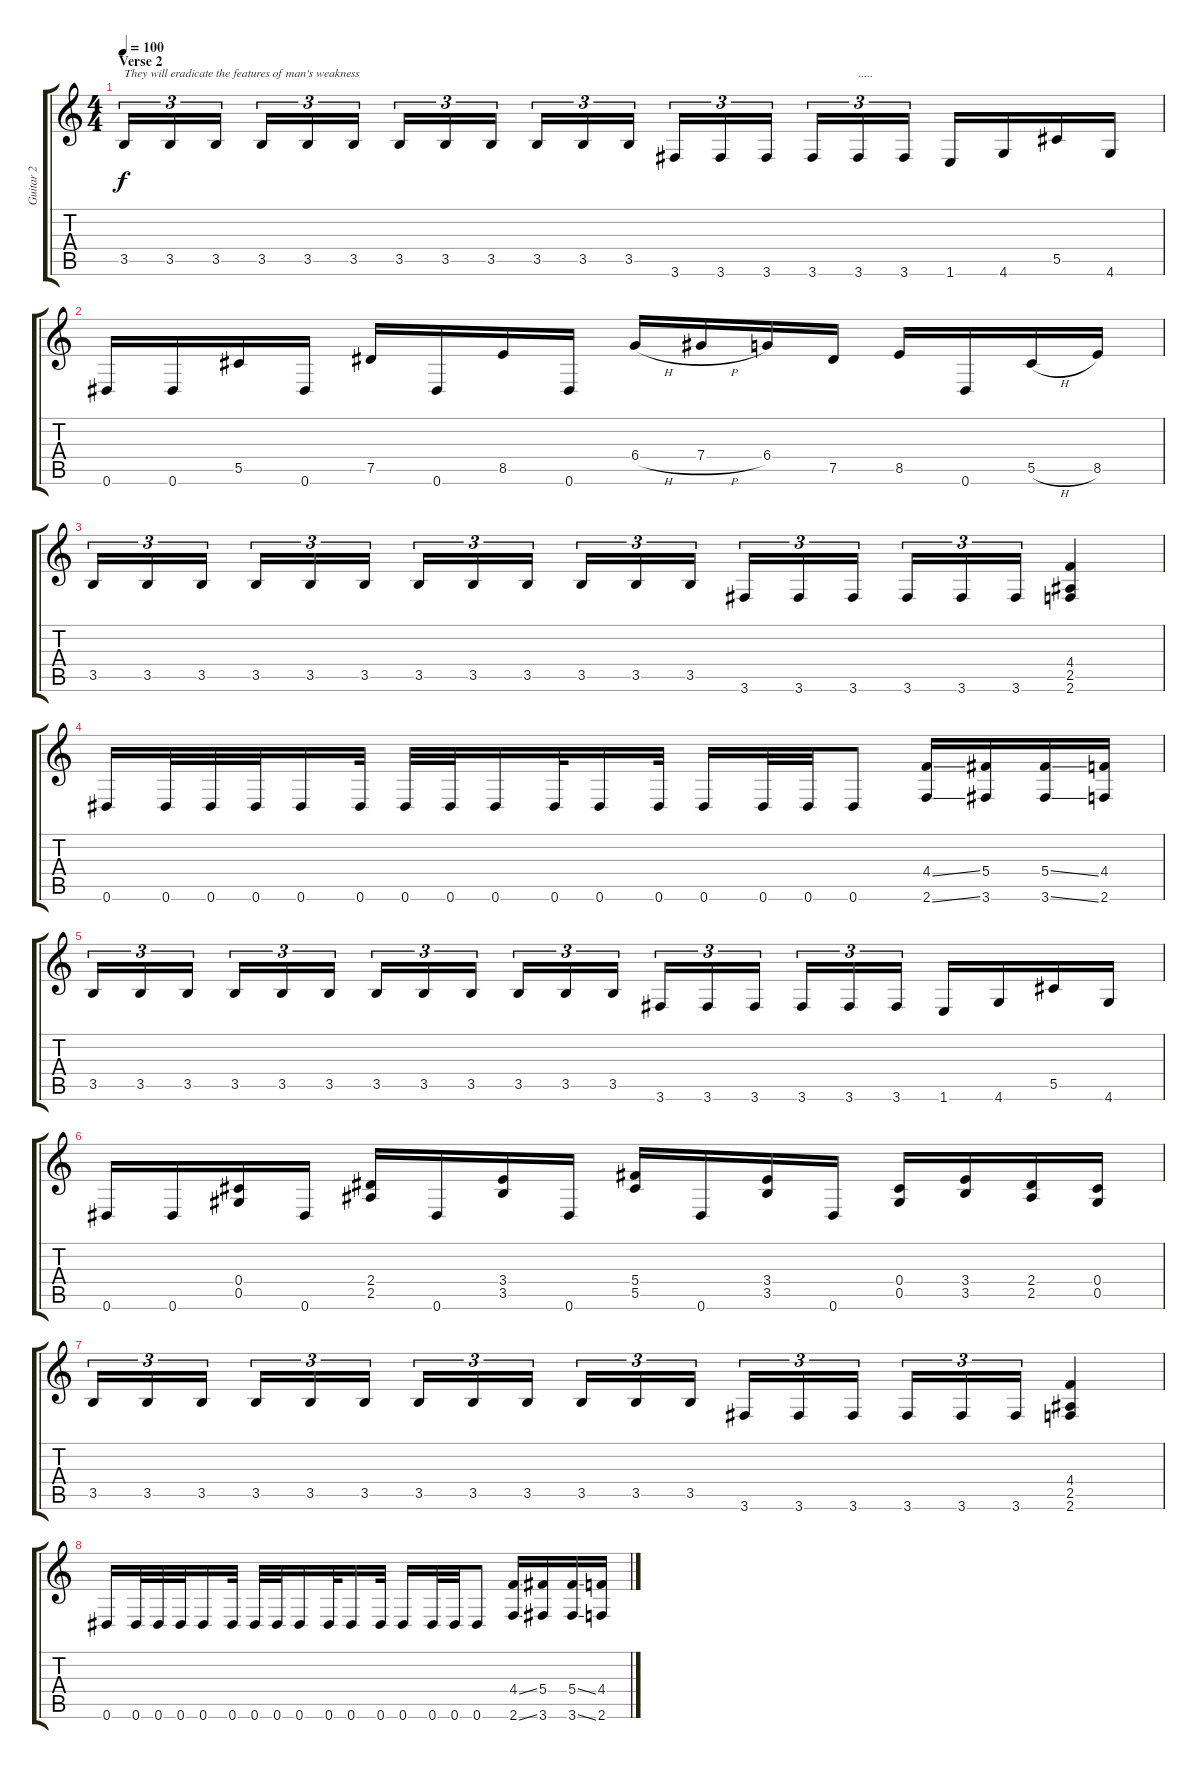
\track ("Guitar 2" "Guitar 2") {instrument distortionguitar}
\staff {score tabs}
\tuning (Eb4 Bb3 Gb3 Db3 Ab2 Eb2) {hide}
\ts (4 4)
\section ("" "Verse 2")
\tempo 100
\clef g2
\ks c
3.5.16{tu (3 2) txt "They will eradicate the features of man's weakness" dy f} 3.5.16{tu (3 2)} 3.5.16{tu (3 2)} 3.5.16{tu (3 2)} 3.5.16{tu (3 2)} 3.5.16{tu (3 2)} 3.5.16{tu (3 2)} 3.5.16{tu (3 2)} 3.5.16{tu (3 2)} 3.5.16{tu (3 2)} 3.5.16{tu (3 2)} 3.5.16{tu (3 2)} 3.6.16{tu (3 2)} 3.6.16{tu (3 2)} 3.6.16{tu (3 2)} 3.6.16{tu (3 2)} 3.6.16{tu (3 2) txt "....."} 3.6.16{tu (3 2)} 1.6.16 4.6.16 5.5.16 4.6.16 |
0.6.16 0.6.16 5.5.16 0.6.16 7.5.16 0.6.16 8.5.16 0.6.16 6.4{h}.16 7.4{h}.16 6.4.16 7.5.16 8.5.16 0.6.16 5.5{h}.16 8.5.16 |
3.5.16{tu (3 2)} 3.5.16{tu (3 2)} 3.5.16{tu (3 2)} 3.5.16{tu (3 2)} 3.5.16{tu (3 2)} 3.5.16{tu (3 2)} 3.5.16{tu (3 2)} 3.5.16{tu (3 2)} 3.5.16{tu (3 2)} 3.5.16{tu (3 2)} 3.5.16{tu (3 2)} 3.5.16{tu (3 2)} 3.6.16{tu (3 2)} 3.6.16{tu (3 2)} 3.6.16{tu (3 2)} 3.6.16{tu (3 2)} 3.6.16{tu (3 2)} 3.6.16{tu (3 2)} (4.4 2.5 2.6).4 |
0.6.16 0.6.32 0.6.32 0.6.32 0.6.16 0.6.32 0.6.32 0.6.32 0.6.16 0.6.32 0.6.16 0.6.32 0.6.16 0.6.32 0.6.32 0.6.8 (4.4{ss} 2.6{ss}).16 (5.4 3.6).16 (5.4{ss} 3.6{ss}).16 (4.4 2.6).16 |
3.5.16{tu (3 2)} 3.5.16{tu (3 2)} 3.5.16{tu (3 2)} 3.5.16{tu (3 2)} 3.5.16{tu (3 2)} 3.5.16{tu (3 2)} 3.5.16{tu (3 2)} 3.5.16{tu (3 2)} 3.5.16{tu (3 2)} 3.5.16{tu (3 2)} 3.5.16{tu (3 2)} 3.5.16{tu (3 2)} 3.6.16{tu (3 2)} 3.6.16{tu (3 2)} 3.6.16{tu (3 2)} 3.6.16{tu (3 2)} 3.6.16{tu (3 2)} 3.6.16{tu (3 2)} 1.6.16 4.6.16 5.5.16 4.6.16 |
0.6.16 0.6.16 (0.4 0.5).16 0.6.16 (2.4 2.5).16 0.6.16 (3.4 3.5).16 0.6.16 (5.4 5.5).16 0.6.16 (3.4 3.5).16 0.6.16 (0.4 0.5).16 (3.4 3.5).16 (2.4 2.5).16 (0.4 0.5).16 |
3.5.16{tu (3 2)} 3.5.16{tu (3 2)} 3.5.16{tu (3 2)} 3.5.16{tu (3 2)} 3.5.16{tu (3 2)} 3.5.16{tu (3 2)} 3.5.16{tu (3 2)} 3.5.16{tu (3 2)} 3.5.16{tu (3 2)} 3.5.16{tu (3 2)} 3.5.16{tu (3 2)} 3.5.16{tu (3 2)} 3.6.16{tu (3 2)} 3.6.16{tu (3 2)} 3.6.16{tu (3 2)} 3.6.16{tu (3 2)} 3.6.16{tu (3 2)} 3.6.16{tu (3 2)} (4.4 2.5 2.6).4 |
0.6.16 0.6.32 0.6.32 0.6.32 0.6.16 0.6.32 0.6.32 0.6.32 0.6.16 0.6.32 0.6.16 0.6.32 0.6.16 0.6.32 0.6.32 0.6.8 (4.4{ss} 2.6{ss}).16 (5.4 3.6).16 (5.4{ss} 3.6{ss}).16 (4.4 2.6).16
